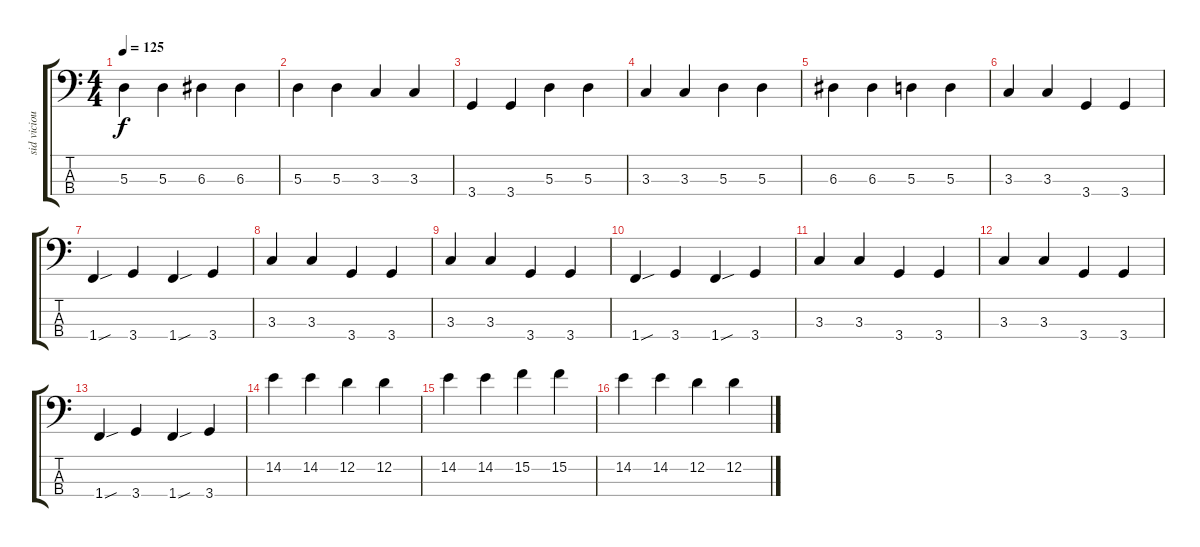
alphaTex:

\track ("sid vicious" "sid viciou") {instrument electricbasspick}
\staff {score tabs}
\tuning (G2 D2 A1 E1) {hide}
\ts (4 4)
\tempo 125
\clef f4
\ks c
5.3.4{dy f} 5.3.4 6.3.4 6.3.4 |
5.3.4 5.3.4 3.3.4 3.3.4 |
3.4.4 3.4.4 5.3.4 5.3.4 |
3.3.4 3.3.4 5.3.4 5.3.4 |
6.3.4 6.3.4 5.3.4 5.3.4 |
3.3.4 3.3.4 3.4.4 3.4.4 |
1.4{sou}.4 3.4.4 1.4{sou}.4 3.4.4 |
3.3.4 3.3.4 3.4.4 3.4.4 |
3.3.4 3.3.4 3.4.4 3.4.4 |
1.4{sou}.4 3.4.4 1.4{sou}.4 3.4.4 |
3.3.4 3.3.4 3.4.4 3.4.4 |
3.3.4 3.3.4 3.4.4 3.4.4 |
1.4{sou}.4 3.4.4 1.4{sou}.4 3.4.4 |
14.2.4 14.2.4 12.2.4 12.2.4 |
14.2.4 14.2.4 15.2.4 15.2.4 |
14.2.4 14.2.4 12.2.4 12.2.4
